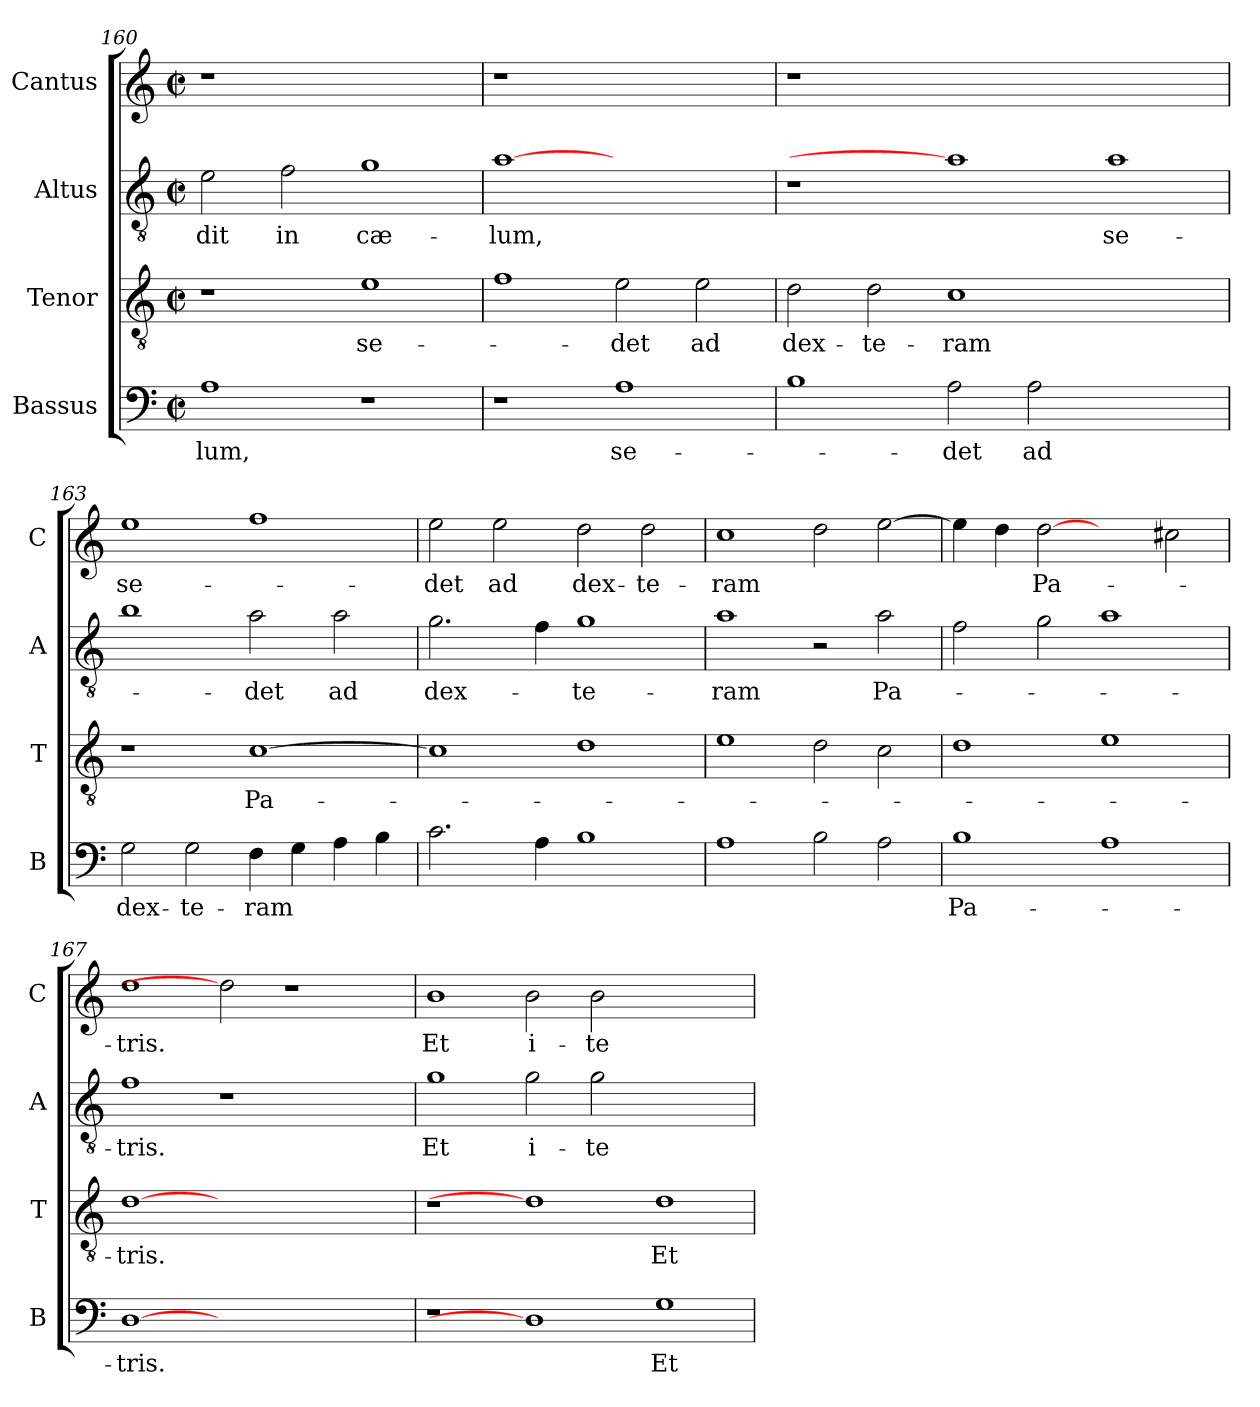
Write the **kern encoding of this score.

**kern	**text	**kern	**text	**kern	**text	**kern	**text
*part4	*part4	*part3	*part3	*part2	*part2	*part1	*part1
*staff4	*staff4	*staff3	*staff3	*staff2	*staff2	*staff1	*staff1
*I"Bassus	*	*I"Tenor	*	*I"Altus	*	*I"Cantus	*
*I'B	*	*I'T	*	*I'A	*	*I'C	*
*clefF4	*	*clefGv2	*	*clefGv2	*	*clefG2	*
*k[]	*	*k[]	*	*k[]	*	*k[]	*
*C:	*	*C:	*	*C:	*	*C:	*
*M2/2	*	*M2/2	*	*M2/2	*	*M2/2	*
*met(c|)	*	*met(c|)	*	*met(c|)	*	*met(c|)	*
=160	=160	=160	=160	=160	=160	=160	=160
!	!LO:LY:b	!	!	!	!	!	!
!	!	!	!	!	!LO:LY:b	!	!
1A	-lum,	1r	.	2e\	-dit	1r	.
!	!	!	!	!	!LO:LY:b	!	!
.	.	.	.	2f\	in	.	.
!	!	!	!LO:LY:b	!	!	!	!
!	!	!	!	!	!LO:LY:b	!	!
1r	.	1e	se-	1g	cæ-	1ryy	.
=161	=161	=161	=161	=161	=161	=161	=161
!	!	!	!	!	!LO:LY:b	!	!
1r	.	1f	.	[1a	-lum,	1r	.
!	!LO:LY:b	!	!	!	!	!	!
!	!	!	!LO:LY:b	!	!	!	!
1A	se-	2e\	-det	1ryy	.	1ryy	.
!	!	!	!LO:LY:b	!	!	!	!
.	.	2e\	ad	.	.	.	.
=162	=162	=162	=162	=162	=162	=162	=162
!	!	!	!LO:LY:b	!	!	!	!
1B	.	2d\	dex-	1r	.	1r	.
!	!	!	!LO:LY:b	!	!	!	!
.	.	2d\	-te-	.	.	.	.
!	!LO:LY:b	!	!	!	!	!	!
!	!	!	!LO:LY:b	!	!	!	!
2A\	-det	1c	-ram	1a]	.	0ryy	.
!	!LO:LY:b	!	!	!	!	!	!
2A\	ad	.	.	.	.	.	.
!	!	!	!	!	!LO:LY:b	!	!
1ryy	.	1ryy	.	1a	se-	.	.
!!LO:LB:g=z
=163	=163	=163	=163	=163	=163	=163	=163
!	!LO:LY:b	!	!	!	!	!	!
!	!	!	!	!	!	!	!LO:LY:b
2G\	dex-	1r	.	1b	.	1ee	se-
!	!LO:LY:b	!	!	!	!	!	!
2G\	-te-	.	.	.	.	.	.
!	!LO:LY:b	!	!	!	!	!	!
!	!	!	!LO:LY:b	!	!	!	!
!	!	!	!	!	!LO:LY:b	!	!
4F\	-ram	[1c	Pa-	2a\	-det	1ff	.
4G\	.	.	.	.	.	.	.
!	!	!	!	!	!LO:LY:b	!	!
4A\	.	.	.	2a\	ad	.	.
4B\	.	.	.	.	.	.	.
=164	=164	=164	=164	=164	=164	=164	=164
!	!	!	!	!	!LO:LY:b	!	!
!	!	!	!	!	!	!	!LO:LY:b
2.c\	.	1c]	.	2.g\	dex-	2ee\	-det
!	!	!	!	!	!	!	!LO:LY:b
.	.	.	.	.	.	2ee\	ad
4A\	.	.	.	4f\	.	.	.
!	!	!	!	!	!LO:LY:b	!	!
!	!	!	!	!	!	!	!LO:LY:b
1B	.	1d	.	1g	-te-	2dd\	dex-
!	!	!	!	!	!	!	!LO:LY:b
.	.	.	.	.	.	2dd\	-te-
=165	=165	=165	=165	=165	=165	=165	=165
!	!	!	!	!	!LO:LY:b	!	!
!	!	!	!	!	!	!	!LO:LY:b
1A	.	1e	.	1a	-ram	1cc	-ram
2B\	.	2d\	.	2r	.	2dd\	.
!	!	!	!	!	!LO:LY:b	!	!
2A\	.	2c\	.	2a\	Pa-	[2ee\	.
=166	=166	=166	=166	=166	=166	=166	=166
!	!LO:LY:b	!	!	!	!	!	!
1B	Pa-	1d	.	2f\	.	4ee\]	.
.	.	.	.	.	.	4dd\	.
!	!	!	!	!	!	!	!LO:LY:b
.	.	.	.	2g\	.	[2dd	Pa-
1A	.	1e	.	1a	.	2ryy	.
.	.	.	.	.	.	2cc#X\	.
=167	=167	=167	=167	=167	=167	=167	=167
!	!LO:LY:b	!	!	!	!	!	!
!	!	!	!LO:LY:b	!	!	!	!
!	!	!	!	!	!LO:LY:b	!	!
!	!	!	!	!	!	!	!LO:LY:b
[1D	-tris.	[1d	-tris.	1f	-tris.	1dd	-tris.
1.ryy	.	1.ryy	.	1r	.	2dd]	.
.	.	.	.	.	.	1r	.
.	.	.	.	2ryy	.	.	.
!!LO:PB:g=z
=168	=168	=168	=168	=168	=168	=168	=168
!	!	!	!	!	!LO:LY:b	!	!
!	!	!	!	!	!	!	!LO:LY:b
1r	.	1r	.	1g	Et	1b	Et
!	!	!	!	!	!LO:LY:b	!	!
!	!	!	!	!	!	!	!LO:LY:b
1D]	.	1d]	.	2g\	i-	2b\	i-
!	!	!	!	!	!LO:LY:b	!	!
!	!	!	!	!	!	!	!LO:LY:b
.	.	.	.	2g\	-te-	2b\	-te-
!	!LO:LY:b	!	!	!	!	!	!
!	!	!	!LO:LY:b	!	!	!	!
1G	Et	1d	Et	1ryy	.	1ryy	.
=	=	=	=	=	=	=	=
*-	*-	*-	*-	*-	*-	*-	*-
